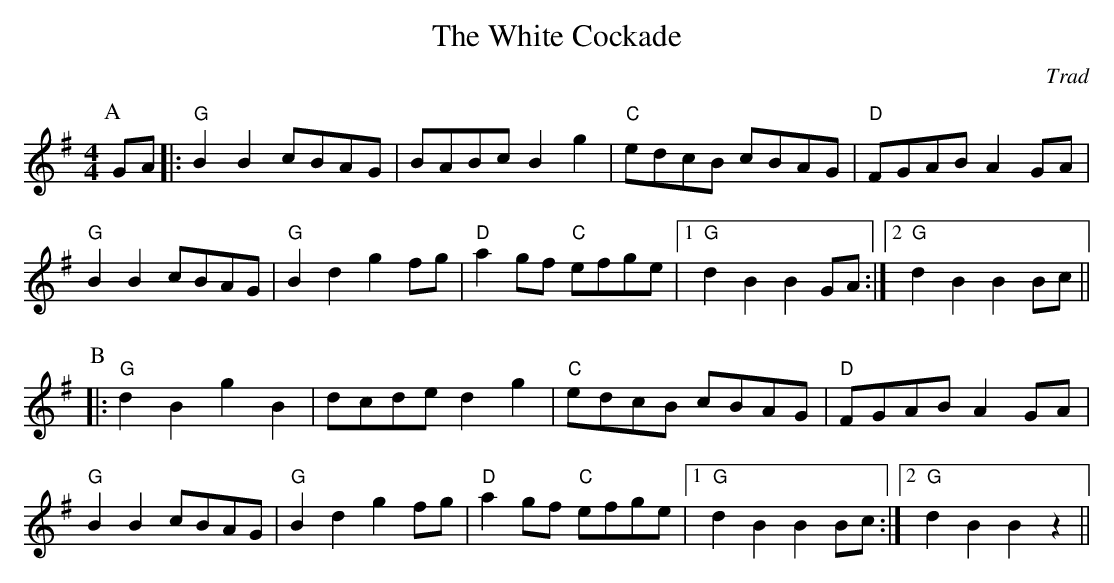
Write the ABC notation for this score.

X:1
T:The White Cockade
M:4/4
C:Trad
E:16.1
K:G
P:A
 GA|:"G"B2 B2 cBAG|BABc B2 g2|"C"edcB cBAG|"D"FGAB A2 GA|
"G"B2 B2 cBAG|"G"B2 d2 g2 fg|\
"D"a2 gf "C"efge|1"G" d2 B2 B2 GA:|2"G"d2 B2 B2 Bc||
P:B
|:"G"d2 B2 g2 B2|dcde d2 g2|"C"edcB cBAG|"D"FGAB A2 GA|
"G"B2 B2 cBAG|"G"B2 d2 g2 fg|\
"D"a2 gf "C"efge|1"G"d2 B2 B2 Bc:|2"G" d2 B2 B2 z2||
